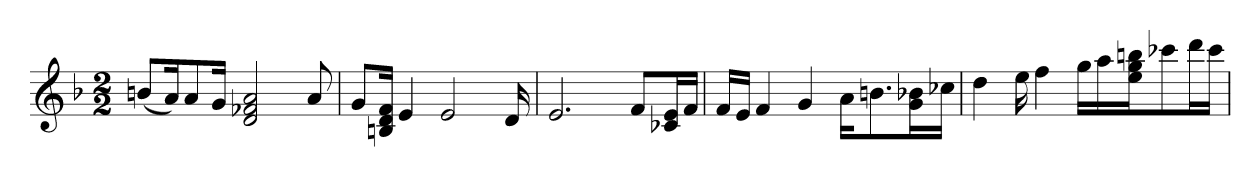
**kern
*part1
*staff1
*clefG2
*k[b-]
*M2/2
=1
(8bn/L
16a/K)
8a/
16g/Jk
2d 2f-X 2a
8a
=2
8g/L
16Bn/ 16d/ 16f/Jk
4e
2e
16d
=3
2.e
8f/L
16c-X/ 16e/L
16f/JJ
=4
16f/LL
16e/JJ
4f
4g
16a\KL
8.bn\
16g\ 16b-X\L
16cc-X\JJ
=5
4dd
16ee
4ff
16gg\LL
16aa\
16ee\ 16gg\ 16bbn\J
8ccc-X\
16ddd\L
16ccc-\JJ
=
*-
